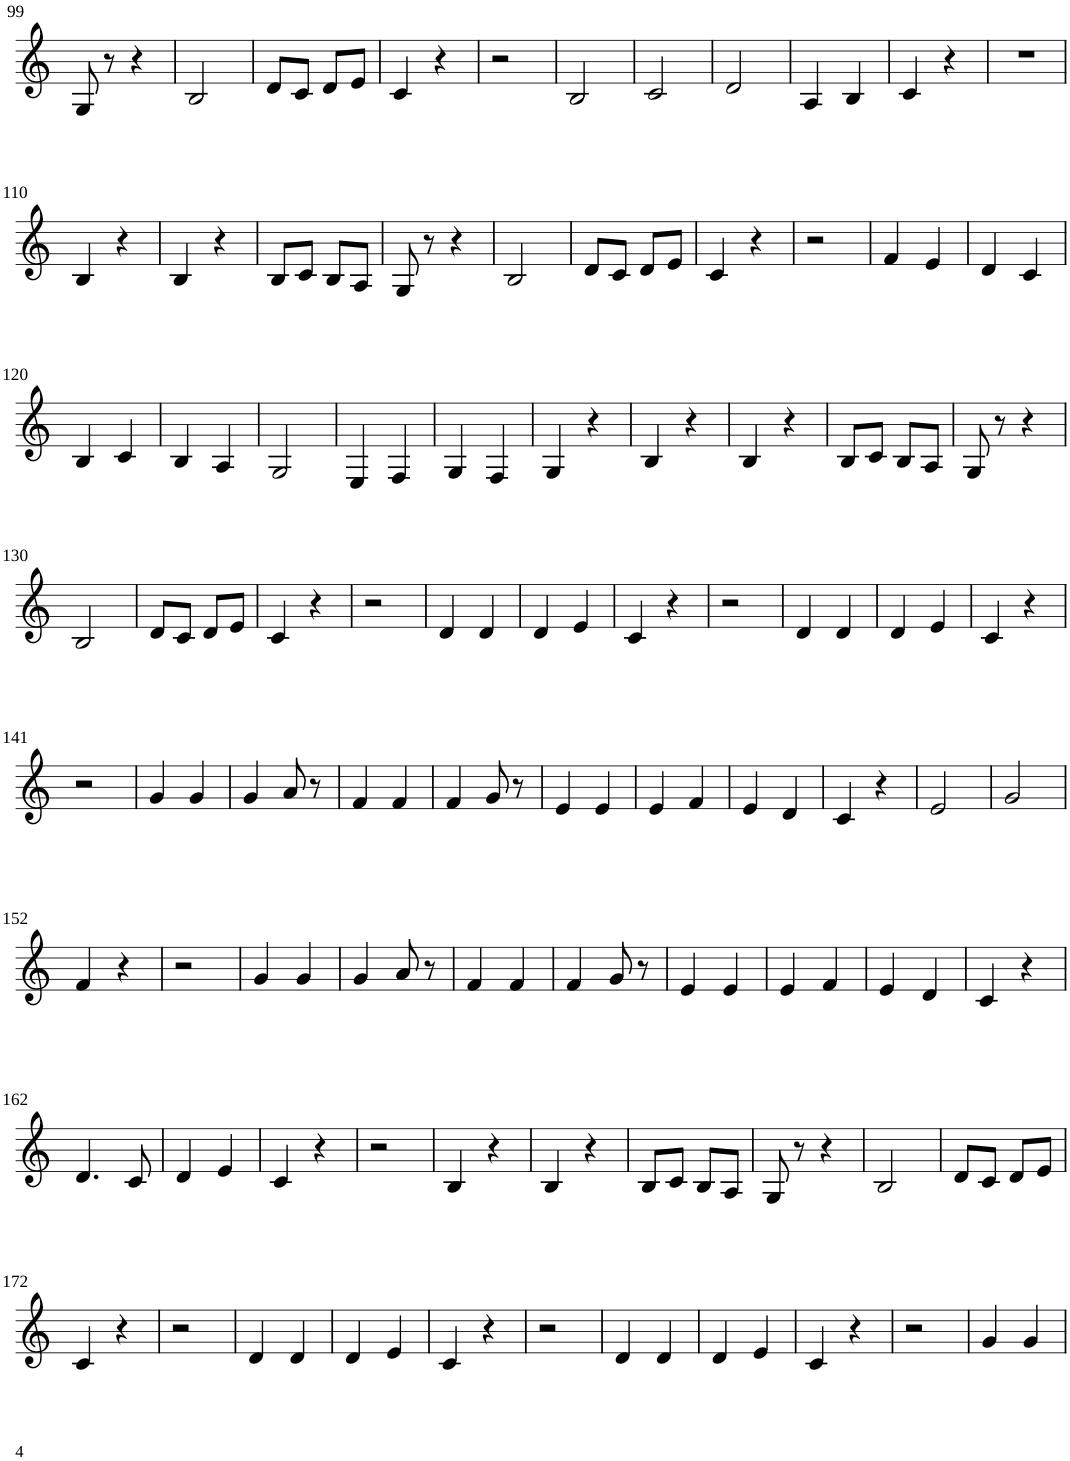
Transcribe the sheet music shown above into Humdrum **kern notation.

**kern
*part1
*staff1
*I"Violin
!!LO:PB:g=z
*clefG2
*k[]
*M2/4
=99
8G/
8r
4r
=100
2B/
=101
8d/L
8c/J
8d/L
8e/J
=102
4c/
4r
=103
2r
=104
2B/
=105
2c/
=106
2d/
=107
4A/
4B/
=108
4c/
4r
=109
2r
!!LO:LB:g=z
=110
4B/
4r
=111
4B/
4r
=112
8B/L
8c/J
8B/L
8A/J
=113
8G/
8r
4r
=114
2B/
=115
8d/L
8c/J
8d/L
8e/J
=116
4c/
4r
=117
2r
=118
4f/
4e/
=119
4d/
4c/
!!LO:LB:g=z
=120
4B/
4c/
=121
4B/
4A/
=122
2G/
=123
4E/
4F/
=124
4G/
4F/
=125
4G/
4r
=126
4B/
4r
=127
4B/
4r
=128
8B/L
8c/J
8B/L
8A/J
=129
8G/
8r
4r
!!LO:LB:g=z
=130
2B/
=131
8d/L
8c/J
8d/L
8e/J
=132
4c/
4r
=133
2r
=134
4d/
4d/
=135
4d/
4e/
=136
4c/
4r
=137
2r
=138
4d/
4d/
=139
4d/
4e/
=140
4c/
4r
!!LO:LB:g=z
=141
2r
=142
4g/
4g/
=143
4g/
8a/
8r
=144
4f/
4f/
=145
4f/
8g/
8r
=146
4e/
4e/
=147
4e/
4f/
=148
4e/
4d/
=149
4c/
4r
=150
2e/
=151
2g/
!!LO:LB:g=z
=152
4f/
4r
=153
2r
=154
4g/
4g/
=155
4g/
8a/
8r
=156
4f/
4f/
=157
4f/
8g/
8r
=158
4e/
4e/
=159
4e/
4f/
=160
4e/
4d/
=161
4c/
4r
!!LO:LB:g=z
=162
4.d/
8c/
=163
4d/
4e/
=164
4c/
4r
=165
2r
=166
4B/
4r
=167
4B/
4r
=168
8B/L
8c/J
8B/L
8A/J
=169
8G/
8r
4r
=170
2B/
=171
8d/L
8c/J
8d/L
8e/J
!!LO:LB:g=z
=172
4c/
4r
=173
2r
=174
4d/
4d/
=175
4d/
4e/
=176
4c/
4r
=177
2r
=178
4d/
4d/
=179
4d/
4e/
=180
4c/
4r
=181
2r
=182
4g/
4g/
=
*-
